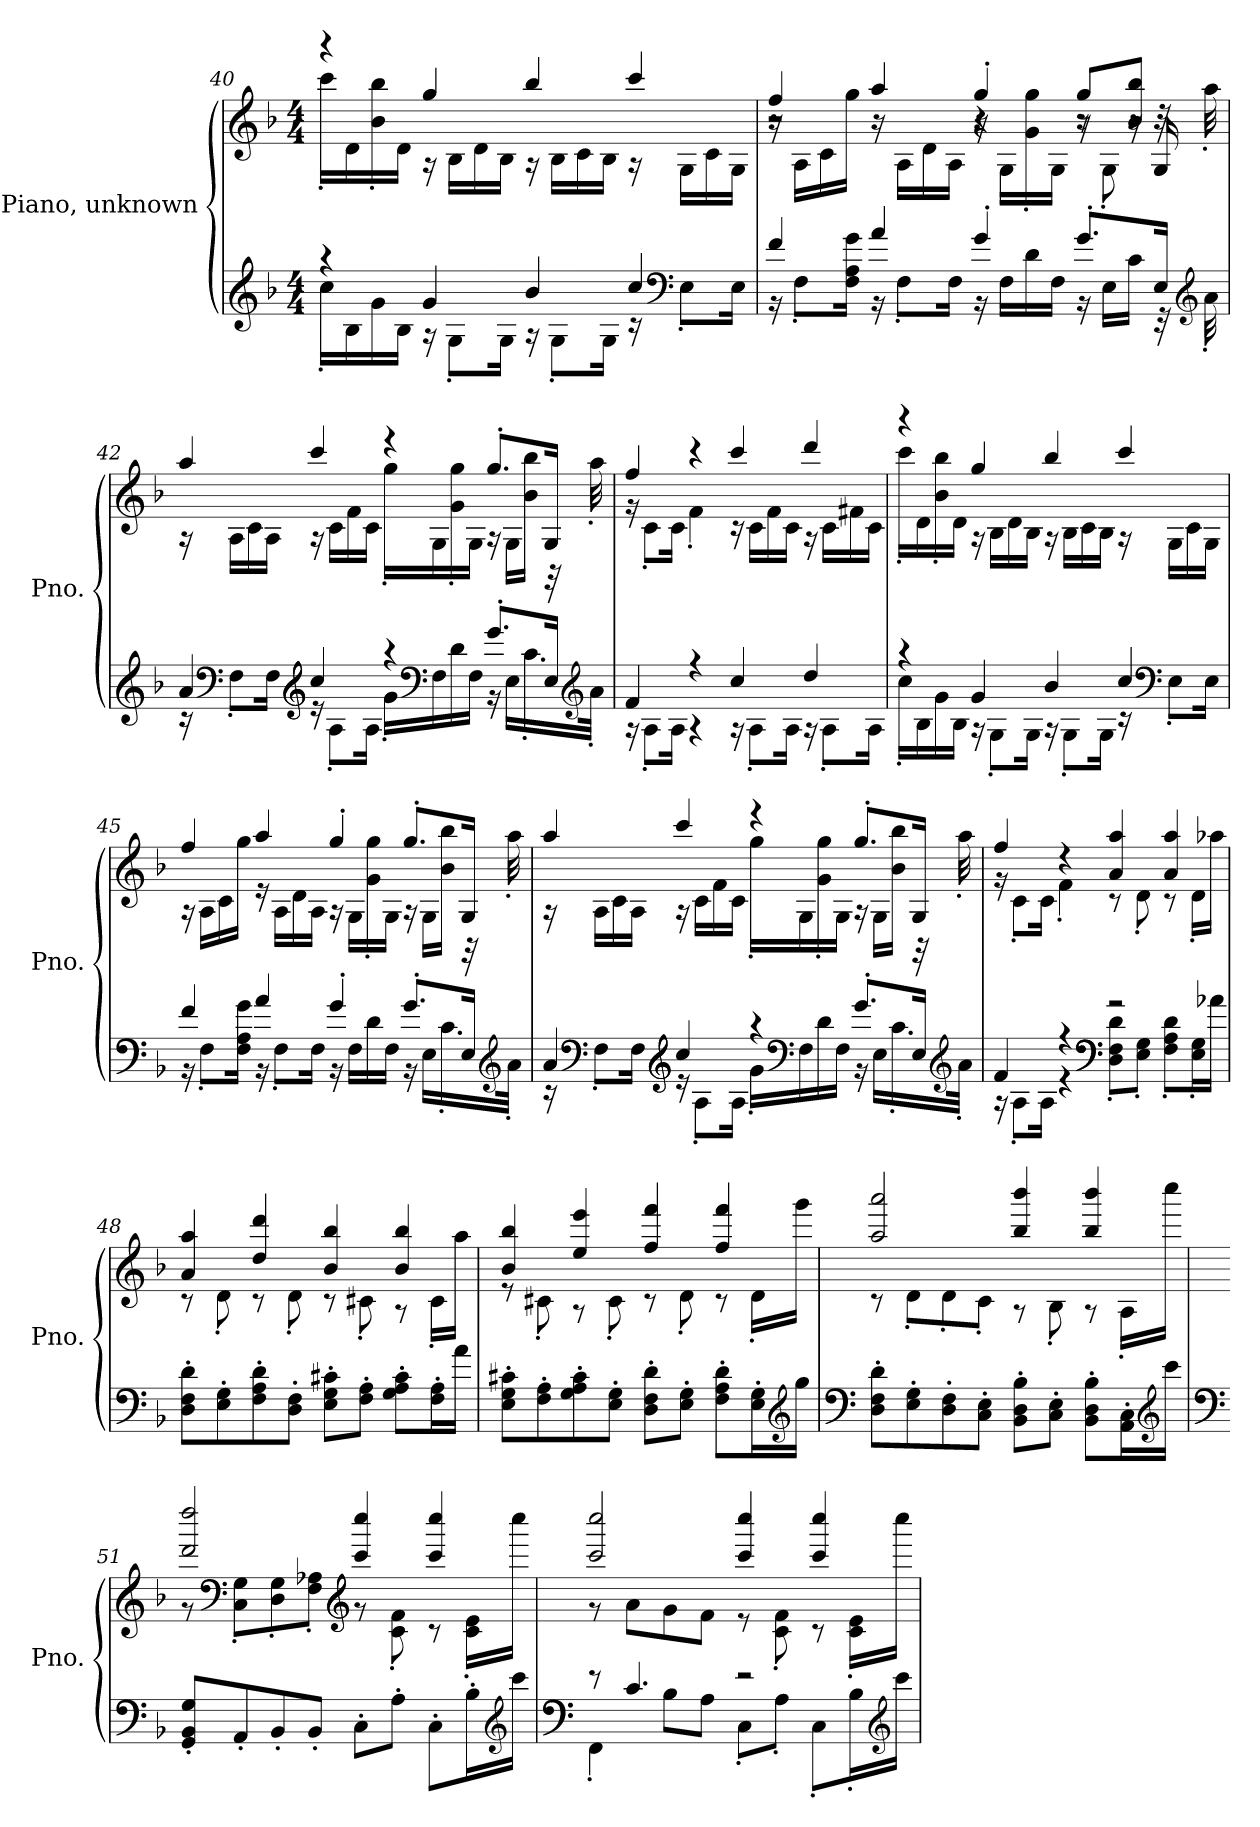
**kern	**kern
*part1	*part1
*staff2	*staff1
*I"Piano, unknown	*
*I'Pno.	*
!!LO:LB:g=z
*clefG2	*clefG2
*k[b-]	*k[b-]
*M4/4	*M4/4
=40	=40
*^	*^
4r	16cc'\LL	4r	16ccc'\LL
.	16B-\	.	16d\
.	16g\	.	16b-\' 16bb-\'
.	16B-\JJ	.	16d\JJ
4g/	16r	4gg/	16r
.	8G'\L	.	16B-\LL
.	.	.	16d\
.	16G\Jk	.	16B-\JJ
4b-/	16r	4bb-/	16r
.	8G'\L	.	16B-\LL
.	.	.	16c\
.	16G\Jk	.	16B-\JJ
4cc/	16r	4ccc/	16r
*clefF4	*	*	*
.	8E'\L	.	16G\LL
.	.	.	16c\
.	16E\Jk	.	16G\JJ
=41	=41	=41	=41
*	*	*	*^
4f/	16r	4ff/	16r	2r
.	8F'\L	.	16A\LL	.
.	.	.	16c\	.
.	16F\ 16A\ 16g\Jk	.	16gg\JJ	.
4a/	16r	4aa/	16r	.
.	8F'\L	.	16A\LL	.
.	.	.	16d\	.
.	16F\Jk	.	16A\JJ	.
4g'/	16r	4gg'/	16r	4r
.	16F\LL	.	16G\LL	.
.	16d\	.	16g\' 16gg\'	.
.	16F\JJ	.	16G\JJ	.
8.g'/L	16r	8gg/L	16r	8r
.	16E\LL	.	8G'\	.
.	16c\JJ	8b-/ 8bb-/J	.	16r
16E/Jk	32r	.	32r	16G/
*clefG2	*	*	*	*
.	32a'\	.	32aa'\	.
*	*	*	*v	*v
!!LO:LB:g=z
=42	=42	=42	=42
4a/	16r	4aa/	16r
*clefF4	*	*	*
.	8F'\L	.	16A\LL
.	.	.	16c\
.	16F\Jk	.	16A\JJ
*clefG2	*	*	*
4cc/	16r	4ccc/	16r
.	8A'\L	.	16c\LL
.	.	.	16f\
.	16A\Jk	.	16c\JJ
4r	16g'\LL	4r	16gg'\LL
*clefF4	*	*	*
.	16F\	.	16G\
.	16d\	.	16g\' 16gg\'
.	16F\JJ	.	16G\JJ
8.g'/L	16r	8.gg'/L	16r
.	16E\LL	.	16G\LL
.	16.c'\	.	16b-\ 16bb-\JJ
16E/Jk	.	16G/Jk	32r
*clefG2	*	*	*
.	32a'\JJk	.	32aa'\
=43	=43	=43	=43
4f/	16r	4ff/	16r
.	8A'\L	.	8c'\L
.	16A\Jk	.	16c\Jk
4r	4r	4r	4f'\
4cc/	16r	4ccc/	16r
.	8A'\L	.	16c\LL
.	.	.	16f\
.	16A\Jk	.	16c\JJ
4dd/	16r	4ddd/	16r
.	8A'\L	.	16c\LL
.	.	.	16f#X\
.	16A\Jk	.	16c\JJ
!!LO:LB:g=z	!!
=44	=44	=44	=44
4r	16cc'\LL	4r	16ccc'\LL
.	16B-\	.	16d\
.	16g\	.	16b-\' 16bb-\'
.	16B-\JJ	.	16d\JJ
4g/	16r	4gg/	16r
.	8G'\L	.	16B-\LL
.	.	.	16d\
.	16G\Jk	.	16B-\JJ
4b-/	16r	4bb-/	16r
.	8G'\L	.	16B-\LL
.	.	.	16c\
.	16G\Jk	.	16B-\JJ
4cc/	16r	4ccc/	16r
*clefF4	*	*	*
.	8E'\L	.	16G\LL
.	.	.	16c\
.	16E\Jk	.	16G\JJ
=45	=45	=45	=45
4f/	16r	4ff/	16r
.	8F'\L	.	16A\LL
.	.	.	16c\
.	16F\ 16A\ 16g\Jk	.	16gg\JJ
4a/	16r	4aa/	16r
.	8F'\L	.	16A\LL
.	.	.	16d\
.	16F\Jk	.	16A\JJ
4g'/	16r	4gg'/	16r
.	16F\LL	.	16G\LL
.	16d\	.	16g\' 16gg\'
.	16F\JJ	.	16G\JJ
8.g'/L	16r	8.gg'/L	16r
.	16E\LL	.	16G\LL
.	16.c'\	.	16b-\ 16bb-\JJ
16E/Jk	.	16G/Jk	32r
*clefG2	*	*	*
.	32a'\JJk	.	32aa'\
!!LO:LB:g=z	!!
=46	=46	=46	=46
4a/	16r	4aa/	16r
*clefF4	*	*	*
.	8F'\L	.	16A\LL
.	.	.	16c\
.	16F\Jk	.	16A\JJ
*clefG2	*	*	*
4cc/	16r	4ccc/	16r
.	8A'\L	.	16c\LL
.	.	.	16f\
.	16A\Jk	.	16c\JJ
4r	16g'\LL	4r	16gg'\LL
*clefF4	*	*	*
.	16F\	.	16G\
.	16d\	.	16g\' 16gg\'
.	16F\JJ	.	16G\JJ
8.g'/L	16r	8.gg'/L	16r
.	16E\LL	.	16G\LL
.	16.c'\	.	16b-\ 16bb-\JJ
16E/Jk	.	16G/Jk	32r
*clefG2	*	*	*
.	32a'\JJk	.	32aa'\
=47	=47	=47	=47
4f/	16r	4ff/	16r
.	8A'\L	.	8c'\L
.	16A\Jk	.	16c\Jk
4r	4r	4r	4f'\
*clefF4	*	*	*
2r	8D\' 8F\' 8d\'L	4a/ 4aa/	8r
.	8E\' 8G\'J	.	8d'\
.	8F\' 8A\' 8d\'L	4a/ 4aa/	8r
.	16E\' 16G\'L	.	16d'\LL
.	16a-X\JJ	.	16aa-X\JJ
*v	*v	*	*
!!LO:LB:g=z	!!
=48	=48	=48
8D\' 8F\' 8d\'L	4a/ 4aa/	8r
8E\' 8G\'	.	8d'\
8F\' 8A\' 8d\'	4dd/ 4ddd/	8r
8D\' 8F\'J	.	8d'\
8E\' 8G\' 8c#X\'L	4b-/ 4bb-/	8r
8F\' 8A\'J	.	8c#X'\
8G\' 8A\' 8c#\'L	4b-/ 4bb-/	8r
16F\' 16A\'L	.	16c#'\LL
16a\JJ	.	16aa\JJ
=49	=49	=49
8E\' 8G\' 8c#X\'L	4b-/ 4bb-/	8r
8F\' 8A\'	.	8c#X'\
8G\' 8A\' 8c#\'	4ee/ 4eee/	8r
8E\' 8G\'J	.	8c#'\
8D\' 8F\' 8d\'L	4ff/ 4fff/	8r
8E\' 8G\'J	.	8d'\
8F\' 8A\' 8d\'L	4ff/ 4fff/	8r
16E\' 16G\'L	.	16d'\LL
*clefG2	*	*
16gg\JJ	.	16ggg\JJ
=50	=50	=50
*clefF4	*	*
8D\' 8F\' 8d\'L	2aa/ 2aaa/	8r
8E\' 8G\'	.	8d'\L
8D\' 8F\'	.	8d'\
8C\' 8E\'J	.	8c'\J
8BB-\' 8D\' 8B-\'L	4bb-/ 4bbb-/	8r
8C\' 8E\'J	.	8B-'\
8BB-\' 8D\' 8B-\'L	4bb-/ 4bbb-/	8r
16AA\' 16C\'L	.	16A'\LL
*clefG2	*	*
16ccc\JJ	.	16cccc\JJ
!!LO:PB:g=z	!!
=51	=51	=51
*clefF4	*	*
8GG/' 8BB-/' 8G/'L	2ddd/ 2dddd/	8r
*	*clefF4	*
8AA'/	.	8C\' 8G\'L
8BB-'/	.	8D\' 8G\'
8BB-'/J	.	8F\' 8A-X\'J
*	*clefG2	*
8C'\L	4ccc/ 4cccc/	8r
8A'\J	.	8c\' 8f\'
8C'\L	4ccc/ 4cccc/	8r
16B-'\L	.	16c\' 16e\'LL
*clefG2	*	*
16ccc\JJ	.	16cccc\JJ
=52	=52	=52
*clefF4	*	*
*^	*	*
8r	4FF'\	2ccc/ 2cccc/	8r
4.c/	.	.	8a\L
.	8B-\L	.	8g\
.	8A\J	.	8f\J
2r	8C'\L	4ccc/ 4cccc/	8r
.	8A'\J	.	8c\' 8f\'
.	8C'\L	4ccc/ 4cccc/	8r
.	16B-'\L	.	16c\' 16e\'LL
*clefG2	*	*	*
.	16ccc\JJ	.	16cccc\JJ
*v	*v	*	*
*	*v	*v
=	=
*-	*-
